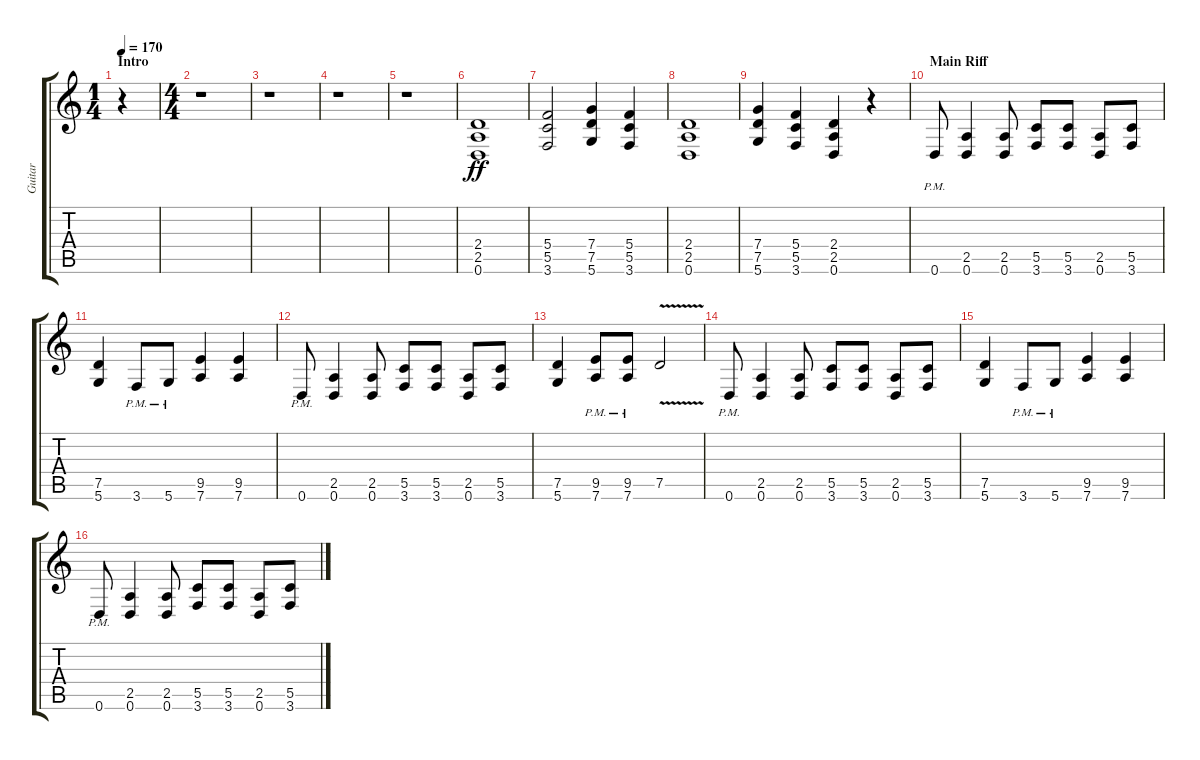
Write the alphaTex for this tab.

\track ("Guitar" "Guitar") {instrument distortionguitar}
\staff {score tabs}
\tuning (D4 A3 F3 C3 G2 D2) {hide}
\ts (1 4)
\section ("" "Intro")
\tempo 170
\clef g2
\ks c
r.4{dy ff instrument distortionguitar} |
\ts (4 4)
r.1 |
r.1 |
r.1 |
r.1 |
(2.4 2.5 0.6).1 |
(5.4 5.5 3.6).2 (7.4 7.5 5.6).4 (5.4 5.5 3.6).4 |
(2.4 2.5 0.6).1 |
(7.4 7.5 5.6).4 (5.4 5.5 3.6).4 (2.4 2.5 0.6).4 r.4 |
\section ("" "Main Riff")
0.6{pm}.8 (2.5 0.6).4 (2.5 0.6).8 (5.5 3.6).8 (5.5 3.6).8 (2.5 0.6).8 (5.5 3.6).8 |
(7.5 5.6).4 3.6{pm}.8 5.6{pm}.8 (9.5 7.6).4 (9.5 7.6).4 |
0.6{pm}.8 (2.5 0.6).4 (2.5 0.6).8 (5.5 3.6).8 (5.5 3.6).8 (2.5 0.6).8 (5.5 3.6).8 |
(7.5 5.6).4 (9.5{pm} 7.6{pm}).8 (9.5{pm} 7.6{pm}).8 7.5{v}.2 |
0.6{pm}.8 (2.5 0.6).4 (2.5 0.6).8 (5.5 3.6).8 (5.5 3.6).8 (2.5 0.6).8 (5.5 3.6).8 |
(7.5 5.6).4 3.6{pm}.8 5.6{pm}.8 (9.5 7.6).4 (9.5 7.6).4 |
0.6{pm}.8 (2.5 0.6).4 (2.5 0.6).8 (5.5 3.6).8 (5.5 3.6).8 (2.5 0.6).8 (5.5 3.6).8
